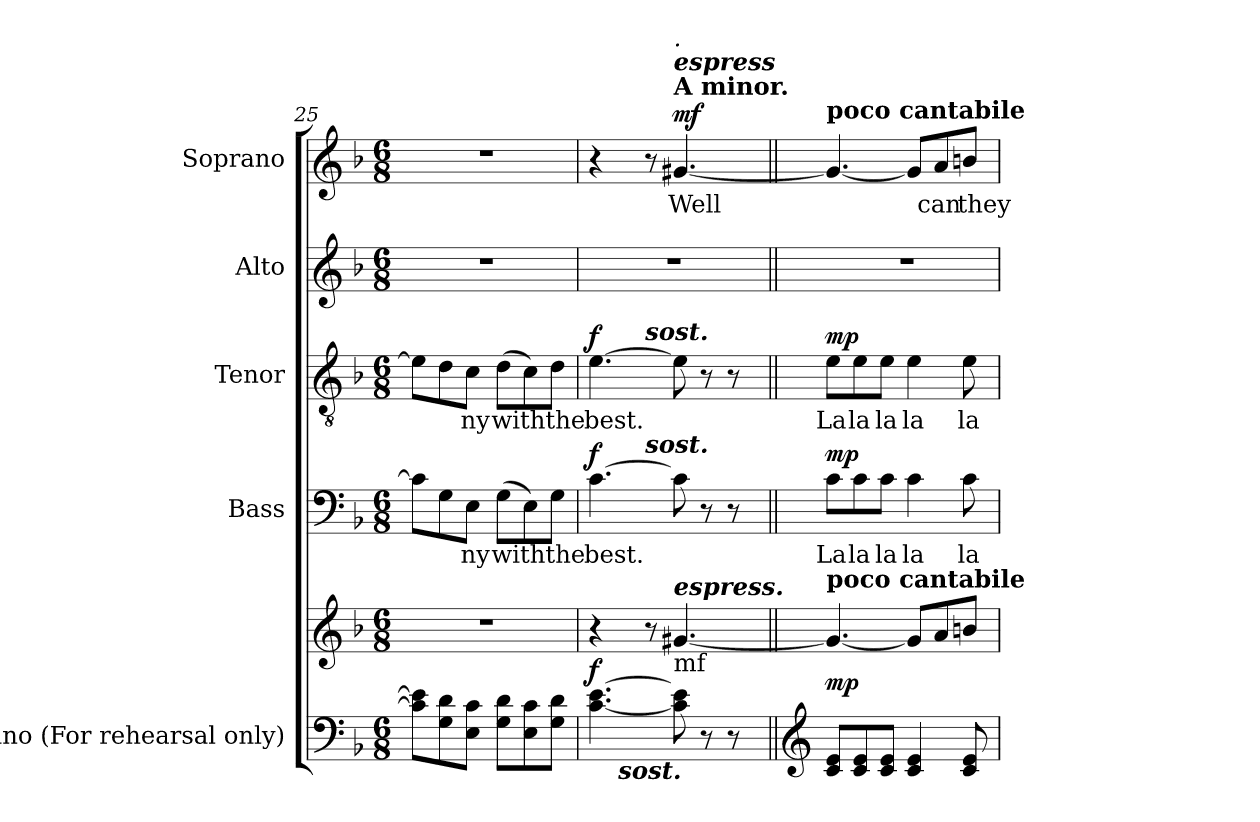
**kern	**kern	**dynam	**kern	**text	**dynam	**kern	**text	**dynam	**kern	**kern	**text	**dynam
*part5	*part5	*part5	*part4	*part4	*part4	*part3	*part3	*part3	*part2	*part1	*part1	*part1
*staff6	*staff5	*staff5/6	*staff4	*staff4	*staff4	*staff3	*staff3	*staff3	*staff2	*staff1	*staff1	*staff1
*I"Piano (For rehearsal only)	*	*	*I"Bass	*	*	*I"Tenor	*	*	*I"Alto	*I"Soprano	*	*
*I'Pno.	*	*	*I'B.	*	*	*I'T.	*	*	*I'A.	*I'S.	*	*
*clefF4	*clefG2	*	*clefF4	*	*	*clefGv2	*	*	*clefG2	*clefG2	*	*
*	*	*	*	*	*	*ITrd7c12	*	*	*	*	*	*
*k[b-]	*k[b-]	*	*k[b-]	*	*	*k[b-]	*	*	*k[b-]	*k[b-]	*	*
*F:	*F:	*	*F:	*	*	*F:	*	*	*F:	*F:	*	*
*M6/8	*M6/8	*	*M6/8	*	*	*M6/8	*	*	*M6/8	*M6/8	*	*
=25	=25	=25	=25	=25	=25	=25	=25	=25	=25	=25	=25	=25
!	!LO:N:vis=1	!	!	!	!	!	!	!	!LO:N:vis=1	!LO:N:vis=1	!	!
8ci\] 8ei]L	2.r	.	8ci\L]	.	.	8Ei\L]	.	.	2.r	2.r	.	.
8Gi\ 8di	.	.	8Gi\	.	.	8Di\	.	.	.	.	.	.
!	!	!	!	!LO:LY:b:color=#000000	!	!	!	!	!	!	!	!
!	!	!	!	!	!	!	!LO:LY:b:color=#000000	!	!	!	!	!
8Ei\ 8ciJ	.	.	8Ei\J	-ny	.	8Ci\J	-ny	.	.	.	.	.
!	!	!	!	!LO:LY:b:color=#000000	!	!	!	!	!	!	!	!
!	!	!	!	!	!	!	!LO:LY:b:color=#000000	!	!	!	!	!
8Gi\ 8diL	.	.	(8Gi\L	with	.	(8Di\L	with	.	.	.	.	.
8Ei\ 8ci	.	.	8Ei\)	.	.	8Ci\)	.	.	.	.	.	.
!	!	!	!	!LO:LY:b:color=#000000	!	!	!	!	!	!	!	!
!	!	!	!	!	!	!	!LO:LY:b:color=#000000	!	!	!	!	!
8Gi\ 8diJ	.	.	8Gi\J	the	.	8Di\J	the	.	.	.	.	.
=26	=26	=26	=26	=26	=26	=26	=26	=26	=26	=26	=26	=26
!	!	!	!	!LO:LY:b:color=#000000	!	!	!	!	!	!	!	!
!	!	!	!	!	!	!	!LO:LY:b:color=#000000	!	!LO:N:vis=1	!	!	!
*^	*	*	*^	*	*	*^	*	*	*	*	*	*
[<4.ci\ [>4.ei	8ryy	4r	f	[>4.ci\	4ryy	best.	f	[>4.Ei\	4ryy	best.	f	2.r	4r	.	.
.	512ryy	.	.	.	.	.	.	.	.	.	.	.	.	.	.
!	!LO:TX:b:Bi:t=sost.	!	!	!	!	!	!	!	!	!	!	!	!	!	!
.	2ryy	.	.	.	.	.	.	.	.	.	.	.	.	.	.
!	!	!	!	!	!	!	!	!	!LO:TX:a:Bi:t=sost.	!	!	!	!	!	!
!	!	!	!	!	!LO:TX:a:Bi:t=sost.	!	!	!	!	!	!	!	!	!	!
.	.	8r	.	.	2ryy	.	.	.	2ryy	.	.	.	8r	.	.
!	!	!	!	!	!	!	!	!	!	!	!	!	!LO:TX:a:B:t=A minor.	!	!
!	!	!	!	!	!	!	!	!	!	!	!	!	!LO:TX:Bi:t=espress	!	!
!	!	!	!	!	!	!	!	!	!	!	!	!	!LO:TX:i:t=.	!	!
!	!	!LO:TX:b:t=mf	!	!	!	!	!	!	!	!	!	!	!	!	!
!	!	!LO:TX:Bi:t=espress.	!	!	!	!	!	!	!	!	!	!	!	!	!
!	!	!	!	!	!	!	!	!	!	!	!	!	!	!LO:LY:b:color=#000000	!
8ci\] 8ei]	.	[<4.g#Xi/	.	8ci\]	.	.	.	8Ei\]	.	.	.	.	[<4.g#Xi/	Well	mf
8r	.	.	.	8r	.	.	.	8r	.	.	.	.	.	.	.
8r	.	.	.	8r	.	.	.	8r	.	.	.	.	.	.	.
.	16ryy	.	.	.	.	.	.	.	.	.	.	.	.	.	.
.	32ryy	.	.	.	.	.	.	.	.	.	.	.	.	.	.
.	64...ryy	.	.	.	.	.	.	.	.	.	.	.	.	.	.
*	*	*	*	*v	*v	*	*	*	*	*	*	*	*	*	*
*v	*v	*	*	*	*	*	*v	*v	*	*	*	*	*	*
!!LO:LB:g=z
=27||	=27||	=27||	=27||	=27||	=27||	=27||	=27||	=27||	=27||	=27||	=27||	=27||
*clefG2	*	*	*	*	*	*	*	*	*	*	*	*
*^	*	*	*^	*	*	*^	*	*	*	*	*	*
!	!	!	!	!	!	!LO:LY:b:color=#000000	!	!	!	!	!	!	!	!	!
*	*	*	*	*v	*v	*	*	*	*	*	*	*	*	*	*
*v	*v	*	*	*	*	*	*v	*v	*	*	*	*	*	*
*^	*	*	*^	*	*	*^	*	*	*	*	*	*
!	!	!	!	!	!	!	!	!	!	!	!	!	!LO:TX:a:B:t=poco cantabile	!	!
!	!	!LO:TX:a:B:t=poco cantabile	!	!	!	!	!	!	!	!	!	!	!	!	!
!	!	!	!	!	!	!	!	!	!	!LO:LY:b:color=#000000	!	!LO:N:vis=1	!	!	!
*	*	*	*	*v	*v	*	*	*	*	*	*	*	*	*	*
*v	*v	*	*	*	*	*	*v	*v	*	*	*	*	*	*
8ci/ 8eiL	4.g#i/_<	mp	8ci\L	La	mp	8Ei\L	La	mp	2.r	4.g#i/_<	.	.
!	!	!	!	!LO:LY:b:color=#000000	!	!	!	!	!	!	!	!
!	!	!	!	!	!	!	!LO:LY:b:color=#000000	!	!	!	!	!
8ci/ 8ei	.	.	8ci\	la	.	8Ei\	la	.	.	.	.	.
!	!	!	!	!LO:LY:b:color=#000000	!	!	!	!	!	!	!	!
!	!	!	!	!	!	!	!LO:LY:b:color=#000000	!	!	!	!	!
8ci/ 8eiJ	.	.	8ci\J	la	.	8Ei\J	la	.	.	.	.	.
!	!	!	!	!LO:LY:b:color=#000000	!	!	!	!	!	!	!	!
!	!	!	!	!	!	!	!LO:LY:b:color=#000000	!	!	!	!	!
4ci/ 4ei	8g#i/L]	.	4ci\	la	.	4Ei\	la	.	.	8g#i/L]	.	.
!	!	!	!	!	!	!	!	!	!	!	!LO:LY:b:color=#000000	!
.	8ai/	.	.	.	.	.	.	.	.	8ai/	can	.
!	!	!	!	!LO:LY:b:color=#000000	!	!	!	!	!	!	!	!
!	!	!	!	!	!	!	!LO:LY:b:color=#000000	!	!	!	!	!
!	!	!	!	!	!	!	!	!	!	!	!LO:LY:b:color=#000000	!
8ci/ 8ei	8bni/J	.	8ci\	la	.	8Ei\	la	.	.	8bni/J	they	.
=	=	=	=	=	=	=	=	=	=	=	=	=
*-	*-	*-	*-	*-	*-	*-	*-	*-	*-	*-	*-	*-
